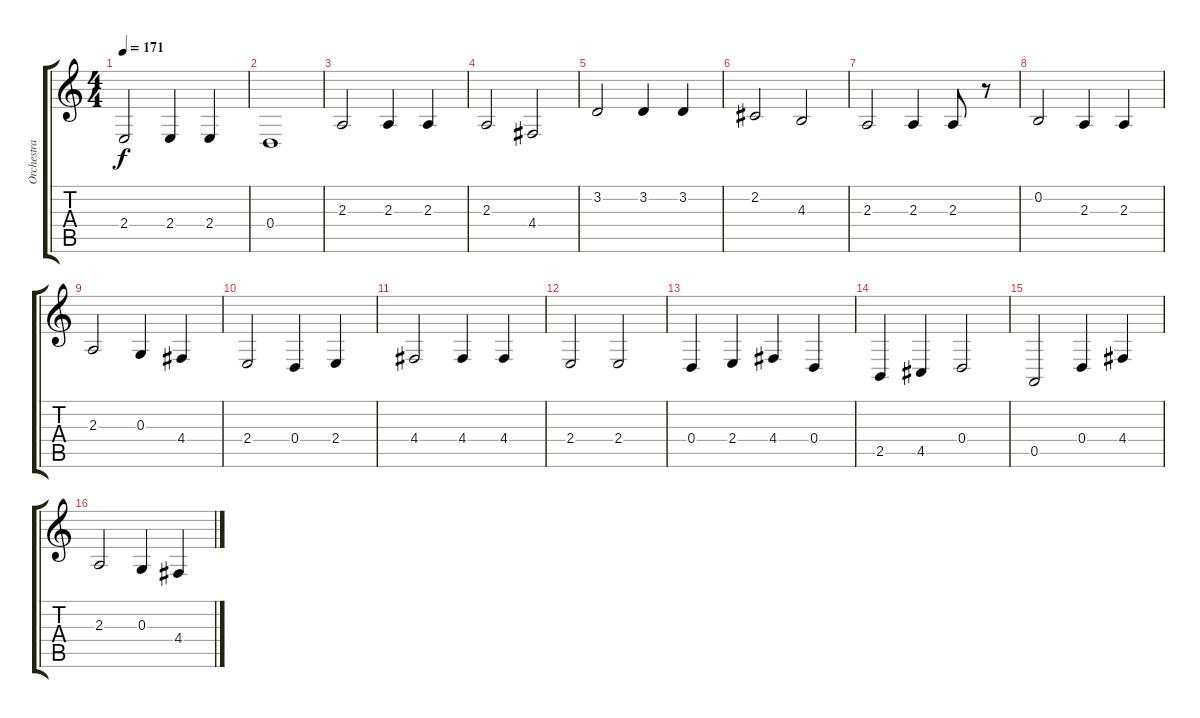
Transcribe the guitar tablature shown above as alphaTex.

\track ("Orchestra" "Orchestra") {instrument stringensemble1}
\staff {score tabs}
\tuning (E4 B3 G3 D3 A2 E2) {hide}
\ts (4 4)
\tempo 171
\clef g2
\ks c
2.4.2{dy f} 2.4.4 2.4.4 |
0.4.1 |
2.3.2 2.3.4 2.3.4 |
2.3.2 4.4.2 |
3.2.2 3.2.4 3.2.4 |
2.2.2 4.3.2 |
2.3.2 2.3.4 2.3.8 r.8 |
0.2.2 2.3.4 2.3.4 |
2.3.2 0.3.4 4.4.4 |
2.4.2 0.4.4 2.4.4 |
4.4.2 4.4.4 4.4.4 |
2.4.2 2.4.2 |
0.4.4 2.4.4 4.4.4 0.4.4 |
2.5.4 4.5.4 0.4.2 |
0.5.2 0.4.4 4.4.4 |
2.3.2 0.3.4 4.4.4
